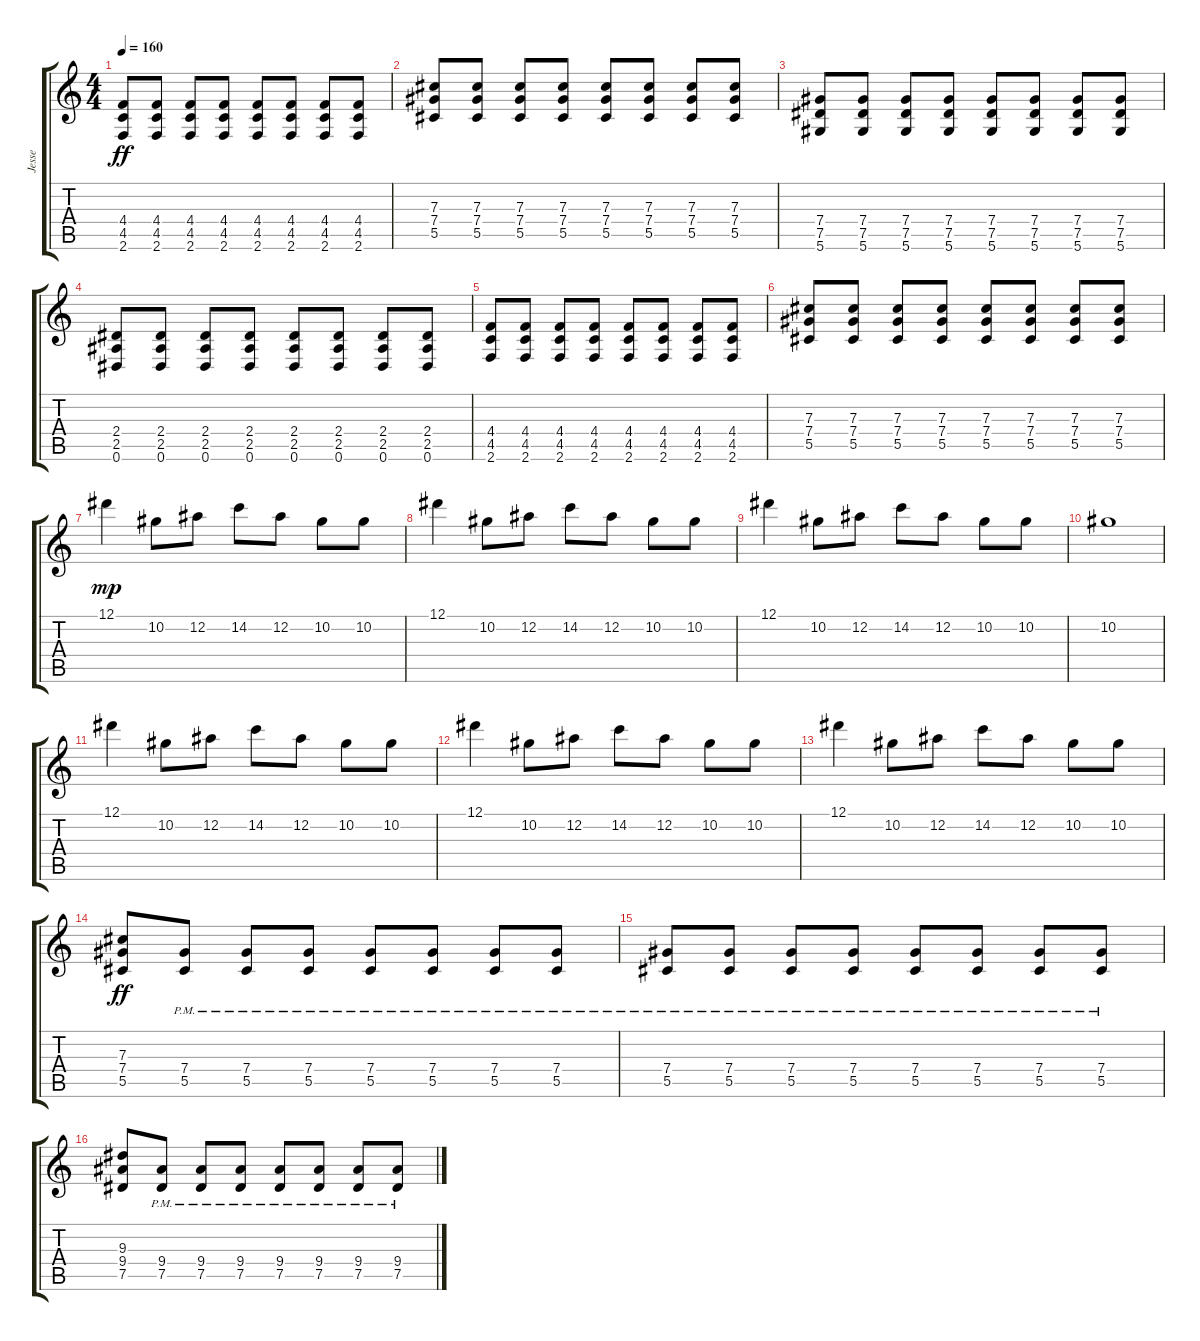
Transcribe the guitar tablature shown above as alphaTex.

\track ("Jesse" "Jesse") {instrument distortionguitar}
\staff {score tabs}
\tuning (Eb4 Bb3 Gb3 Db3 Ab2 Eb2) {hide}
\ts (4 4)
\tempo 160
\clef g2
\ks c
(4.4 4.5 2.6).8{dy ff} (4.4 4.5 2.6).8 (4.4 4.5 2.6).8 (4.4 4.5 2.6).8 (4.4 4.5 2.6).8 (4.4 4.5 2.6).8 (4.4 4.5 2.6).8 (4.4 4.5 2.6).8 |
(7.3 7.4 5.5).8 (7.3 7.4 5.5).8 (7.3 7.4 5.5).8 (7.3 7.4 5.5).8 (7.3 7.4 5.5).8 (7.3 7.4 5.5).8 (7.3 7.4 5.5).8 (7.3 7.4 5.5).8 |
(7.4 7.5 5.6).8 (7.4 7.5 5.6).8 (7.4 7.5 5.6).8 (7.4 7.5 5.6).8 (7.4 7.5 5.6).8 (7.4 7.5 5.6).8 (7.4 7.5 5.6).8 (7.4 7.5 5.6).8 |
(2.4 2.5 0.6).8 (2.4 2.5 0.6).8 (2.4 2.5 0.6).8 (2.4 2.5 0.6).8 (2.4 2.5 0.6).8 (2.4 2.5 0.6).8 (2.4 2.5 0.6).8 (2.4 2.5 0.6).8 |
(4.4 4.5 2.6).8 (4.4 4.5 2.6).8 (4.4 4.5 2.6).8 (4.4 4.5 2.6).8 (4.4 4.5 2.6).8 (4.4 4.5 2.6).8 (4.4 4.5 2.6).8 (4.4 4.5 2.6).8 |
(7.3 7.4 5.5).8 (7.3 7.4 5.5).8 (7.3 7.4 5.5).8 (7.3 7.4 5.5).8 (7.3 7.4 5.5).8 (7.3 7.4 5.5).8 (7.3 7.4 5.5).8 (7.3 7.4 5.5).8 |
12.1.4{dy mp} 10.2.8 12.2.8 14.2.8 12.2.8 10.2.8 10.2.8 |
12.1.4 10.2.8 12.2.8 14.2.8 12.2.8 10.2.8 10.2.8 |
12.1.4 10.2.8 12.2.8 14.2.8 12.2.8 10.2.8 10.2.8 |
10.2.1 |
12.1.4 10.2.8 12.2.8 14.2.8 12.2.8 10.2.8 10.2.8 |
12.1.4 10.2.8 12.2.8 14.2.8 12.2.8 10.2.8 10.2.8 |
12.1.4 10.2.8 12.2.8 14.2.8 12.2.8 10.2.8 10.2.8 |
(7.3 7.4 5.5).8{dy ff} (7.4{pm} 5.5{pm}).8 (7.4{pm} 5.5{pm}).8 (7.4{pm} 5.5{pm}).8 (7.4{pm} 5.5{pm}).8 (7.4{pm} 5.5{pm}).8 (7.4{pm} 5.5{pm}).8 (7.4{pm} 5.5{pm}).8 |
(7.4{pm} 5.5{pm}).8 (7.4{pm} 5.5{pm}).8 (7.4{pm} 5.5{pm}).8 (7.4{pm} 5.5{pm}).8 (7.4{pm} 5.5{pm}).8 (7.4{pm} 5.5{pm}).8 (7.4{pm} 5.5{pm}).8 (7.4{pm} 5.5{pm}).8 |
(9.3 9.4 7.5).8 (9.4{pm} 7.5{pm}).8 (9.4{pm} 7.5{pm}).8 (9.4{pm} 7.5{pm}).8 (9.4{pm} 7.5{pm}).8 (9.4{pm} 7.5{pm}).8 (9.4{pm} 7.5{pm}).8 (9.4{pm} 7.5).8
